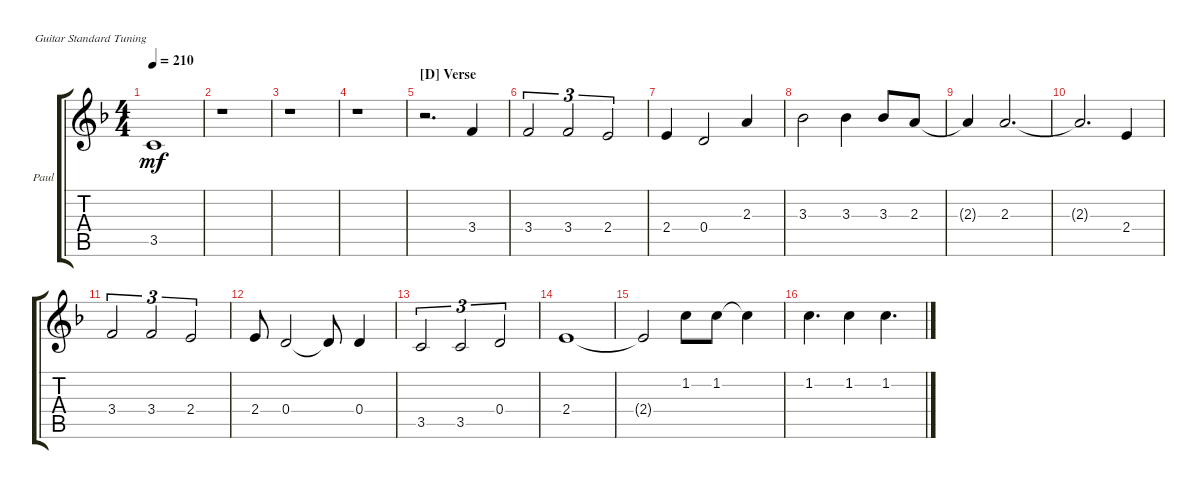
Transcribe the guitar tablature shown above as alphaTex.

\defaultSystemsLayout 4
\bracketExtendMode groupsimilarinstruments
\firstSystemTrackNameOrientation horizontal
\otherSystemsTrackNameOrientation horizontal
\track ("Paul's Voice" "Paul") {instrument electricguitarclean}
\staff {score tabs}
\tuning (E4 B3 G3 D3 A2 E2)
\ts (4 4)
\tempo 210
\clef g2
\ks f
3.5{t}.1{dy mf} |
r.1 |
r.1 |
r.1 |
\section ("D" "Verse")
r.2{d} 3.4.4 |
3.4.2{tu (3 2)} 3.4.2{tu (3 2)} 2.4.2{tu (3 2)} |
2.4.4 0.4.2 2.3.4 |
3.3.2 3.3.4 3.3.8 2.3.8 |
2.3{t}.4 2.3.2{d} |
2.3{t}.2{d} 2.4.4 |
3.4.2{tu (3 2)} 3.4.2{tu (3 2)} 2.4.2{tu (3 2)} |
2.4.8 0.4.2 0.4{t}.8 0.4.4 |
3.5.2{tu (3 2)} 3.5.2{tu (3 2)} 0.4.2{tu (3 2)} |
2.4.1 |
2.4{t}.2 1.2.8 1.2.8 1.2{t}.4 |
1.2.4{d} 1.2.4 1.2.4{d}
